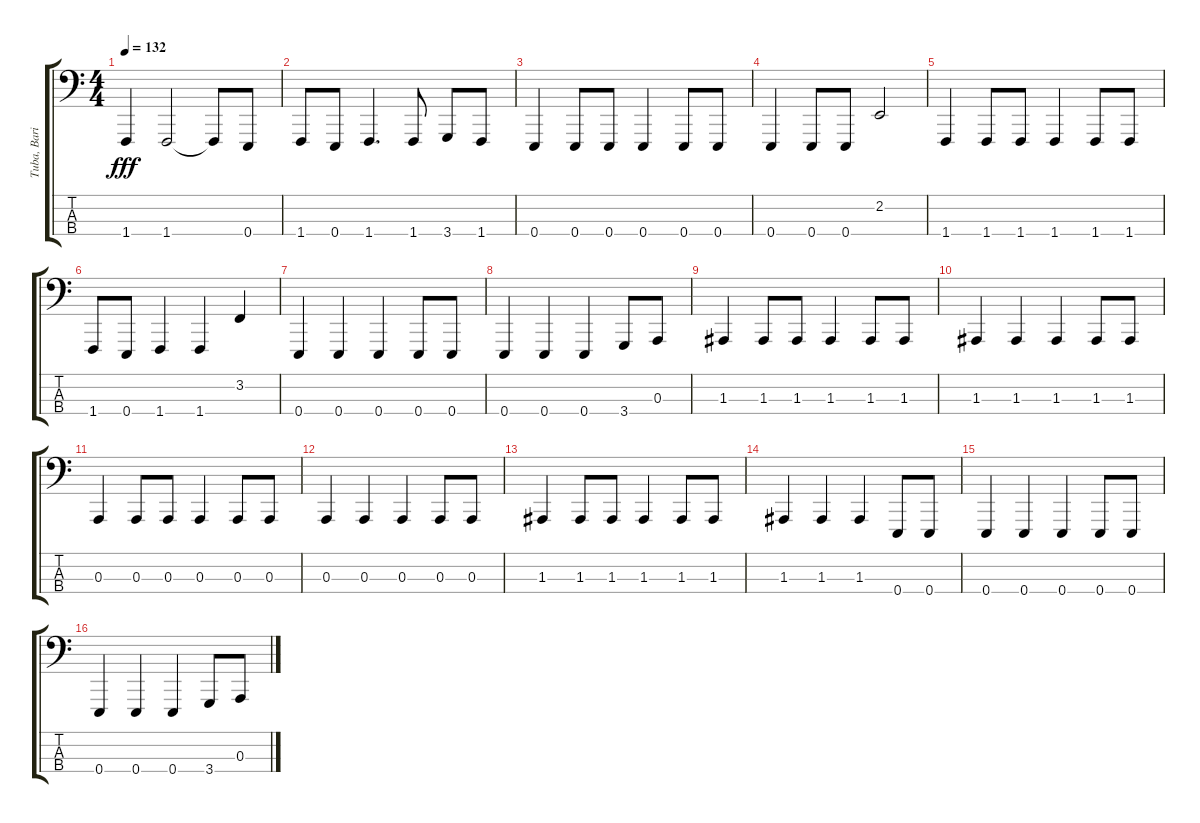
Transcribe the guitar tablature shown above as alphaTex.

\track ("Tuba, Baritone, T-Bone" "Tuba, Bari") {instrument tuba}
\staff {score tabs}
\tuning (G2 D2 A1 E1) {hide}
\ts (4 4)
\tempo 132
\clef f4
\ks c
1.4.4{dy fff} 1.4.2 1.4{t}.8 0.4.8 |
1.4.8 0.4.8 1.4.4{d} 1.4.8 3.4.8 1.4.8 |
0.4.4 0.4.8 0.4.8 0.4.4 0.4.8 0.4.8 |
0.4.4 0.4.8 0.4.8 2.2.2 |
1.4.4 1.4.8 1.4.8 1.4.4 1.4.8 1.4.8 |
1.4.8 0.4.8 1.4.4 1.4.4 3.2.4 |
0.4.4 0.4.4 0.4.4 0.4.8 0.4.8 |
0.4.4 0.4.4 0.4.4 3.4.8 0.3.8 |
1.3.4 1.3.8 1.3.8 1.3.4 1.3.8 1.3.8 |
1.3.4 1.3.4 1.3.4 1.3.8 1.3.8 |
0.3.4 0.3.8 0.3.8 0.3.4 0.3.8 0.3.8 |
0.3.4 0.3.4 0.3.4 0.3.8 0.3.8 |
1.3.4 1.3.8 1.3.8 1.3.4 1.3.8 1.3.8 |
1.3.4 1.3.4 1.3.4 0.4.8 0.4.8 |
0.4.4 0.4.4 0.4.4 0.4.8 0.4.8 |
0.4.4 0.4.4 0.4.4 3.4.8 0.3.8
